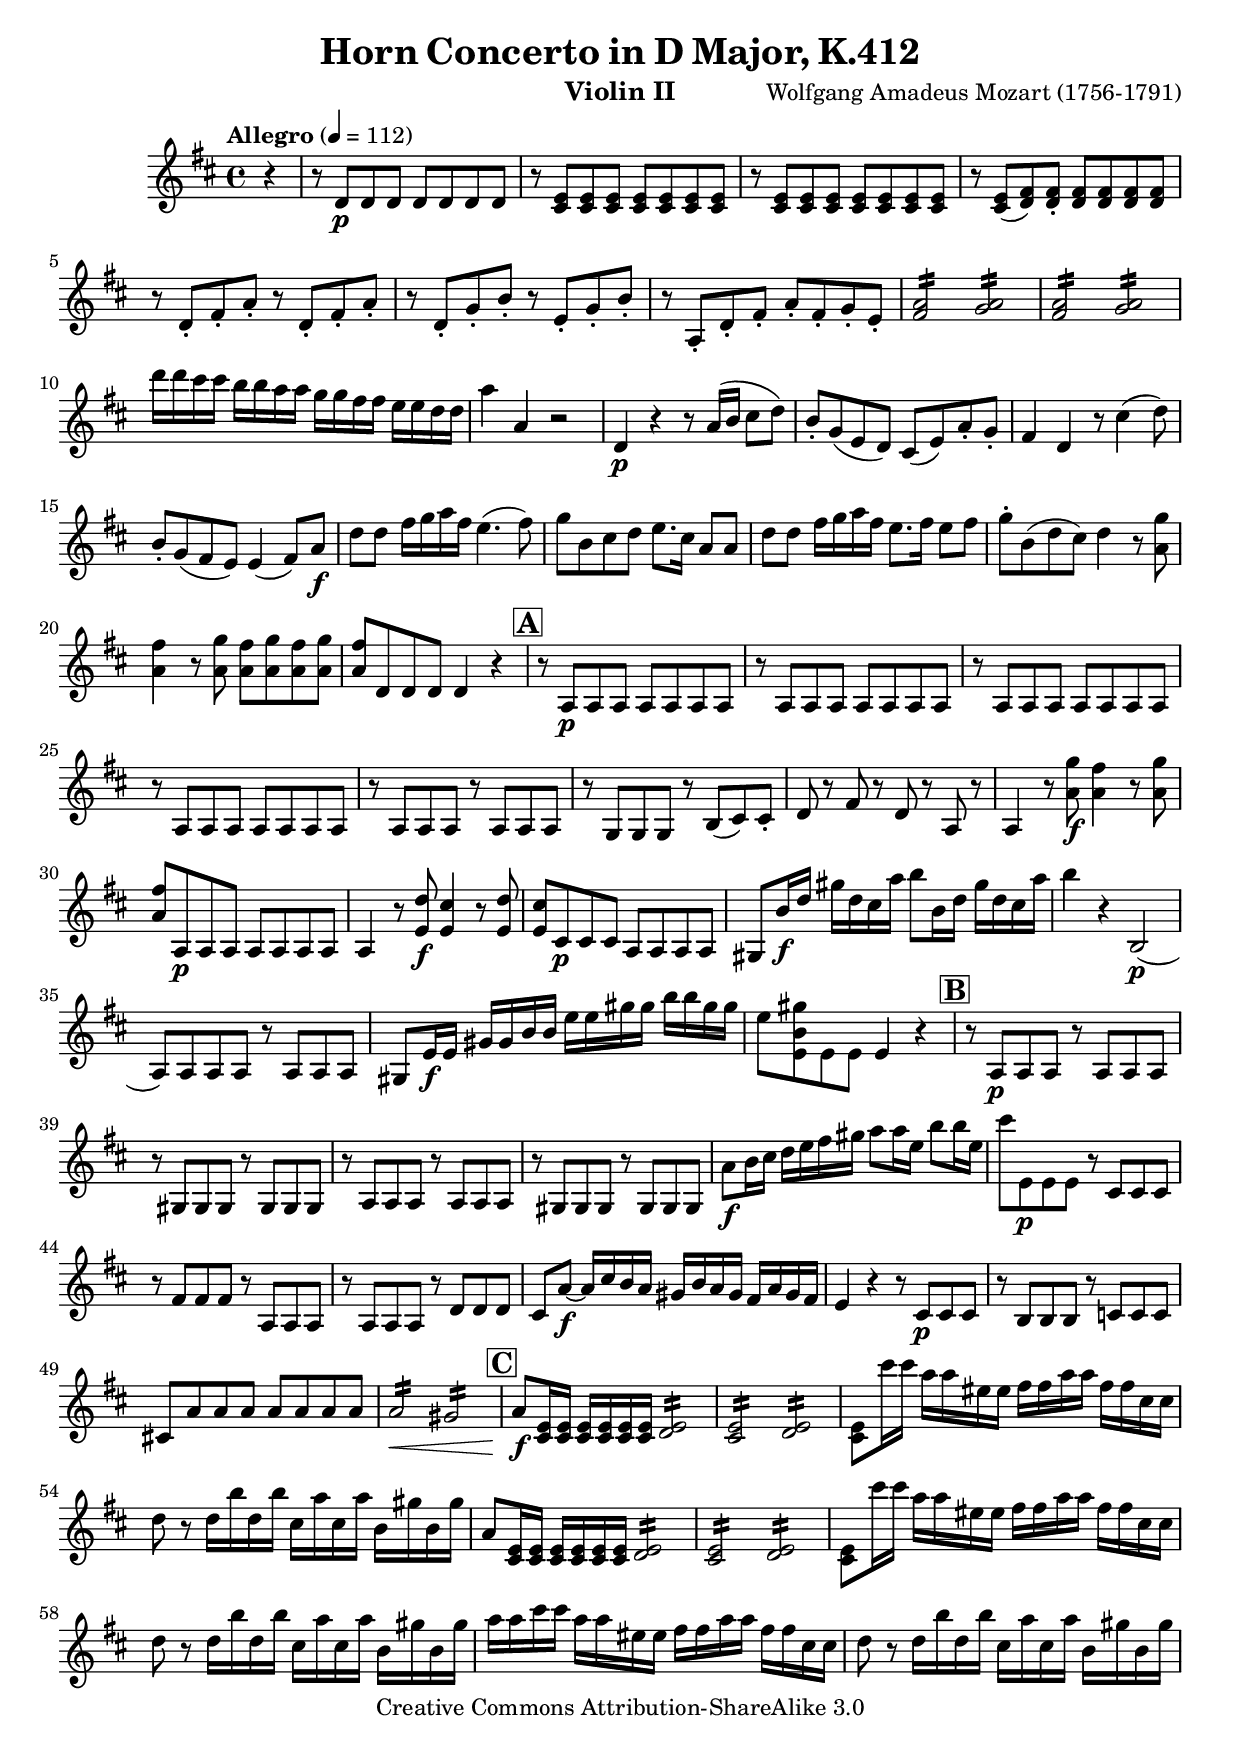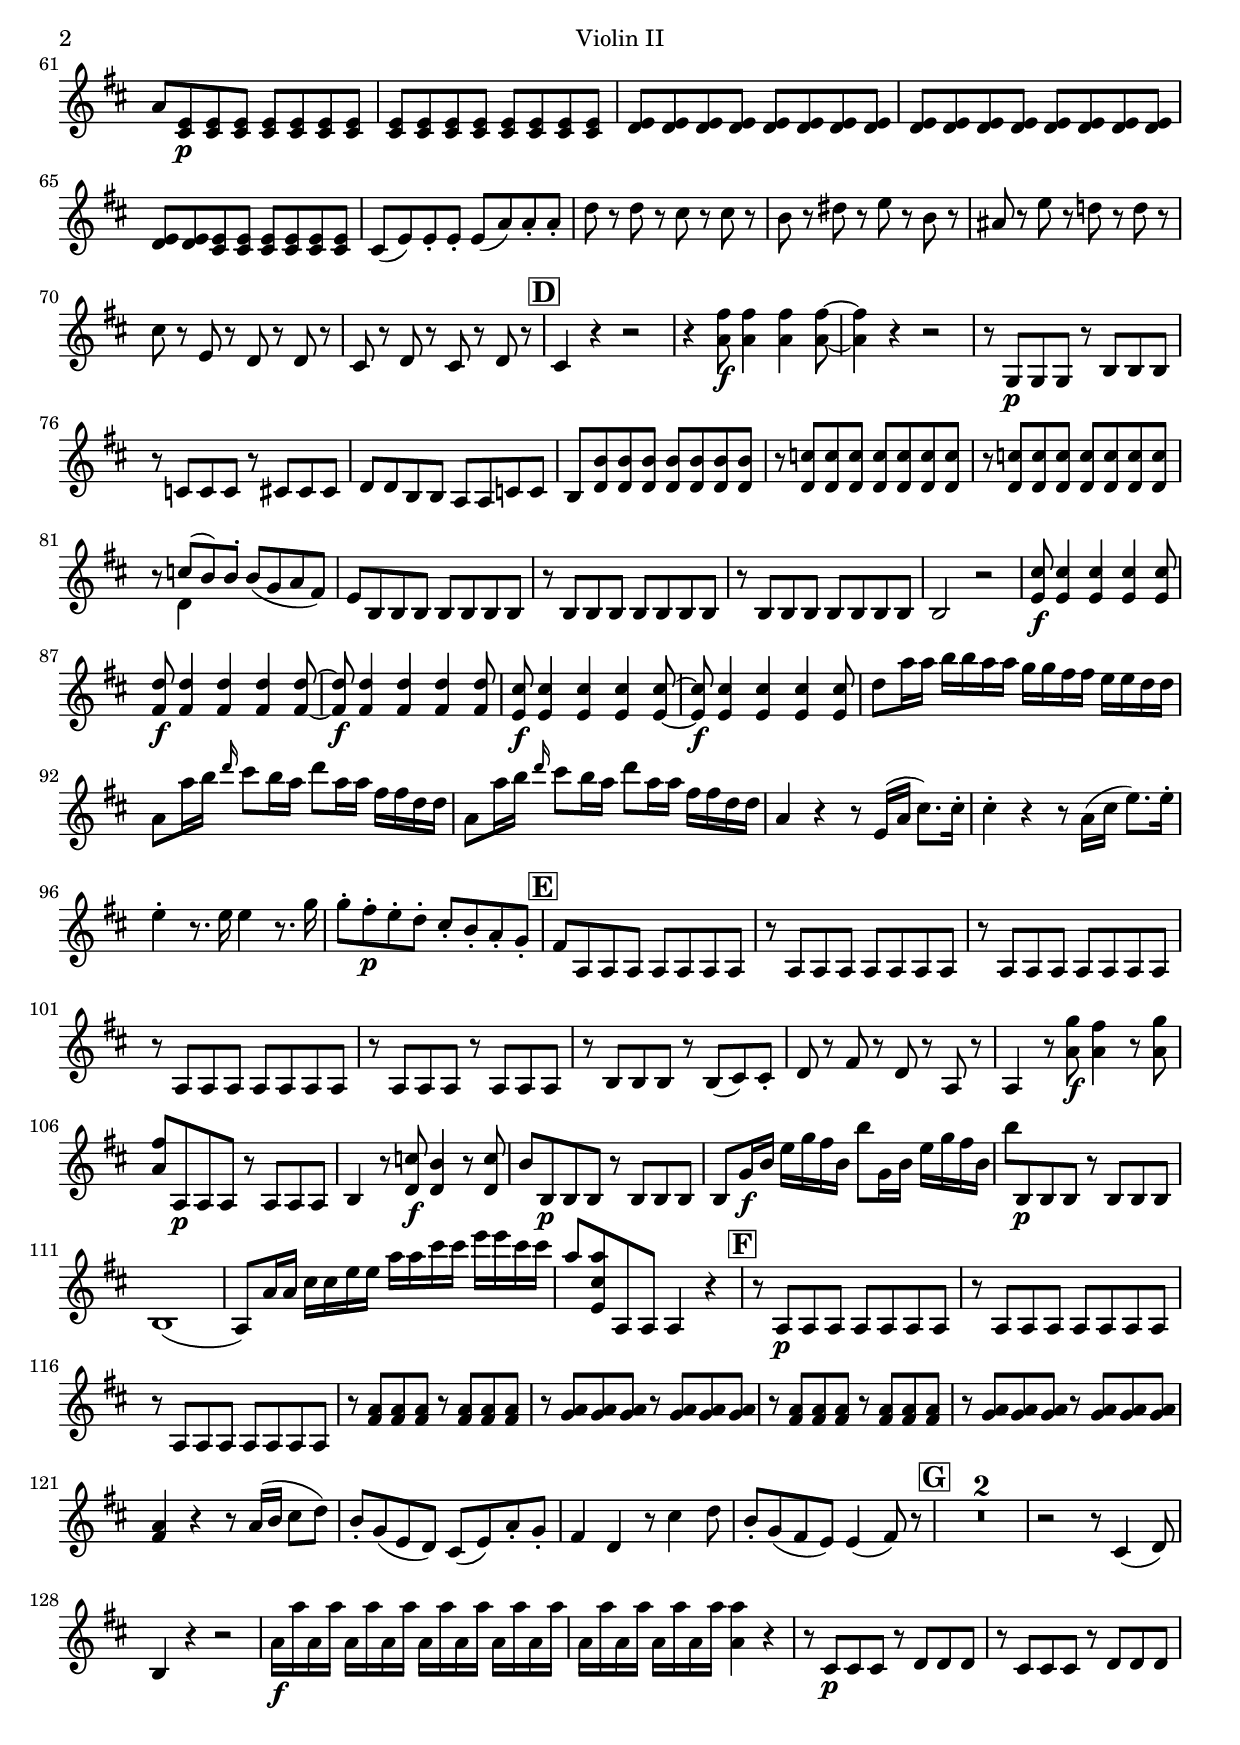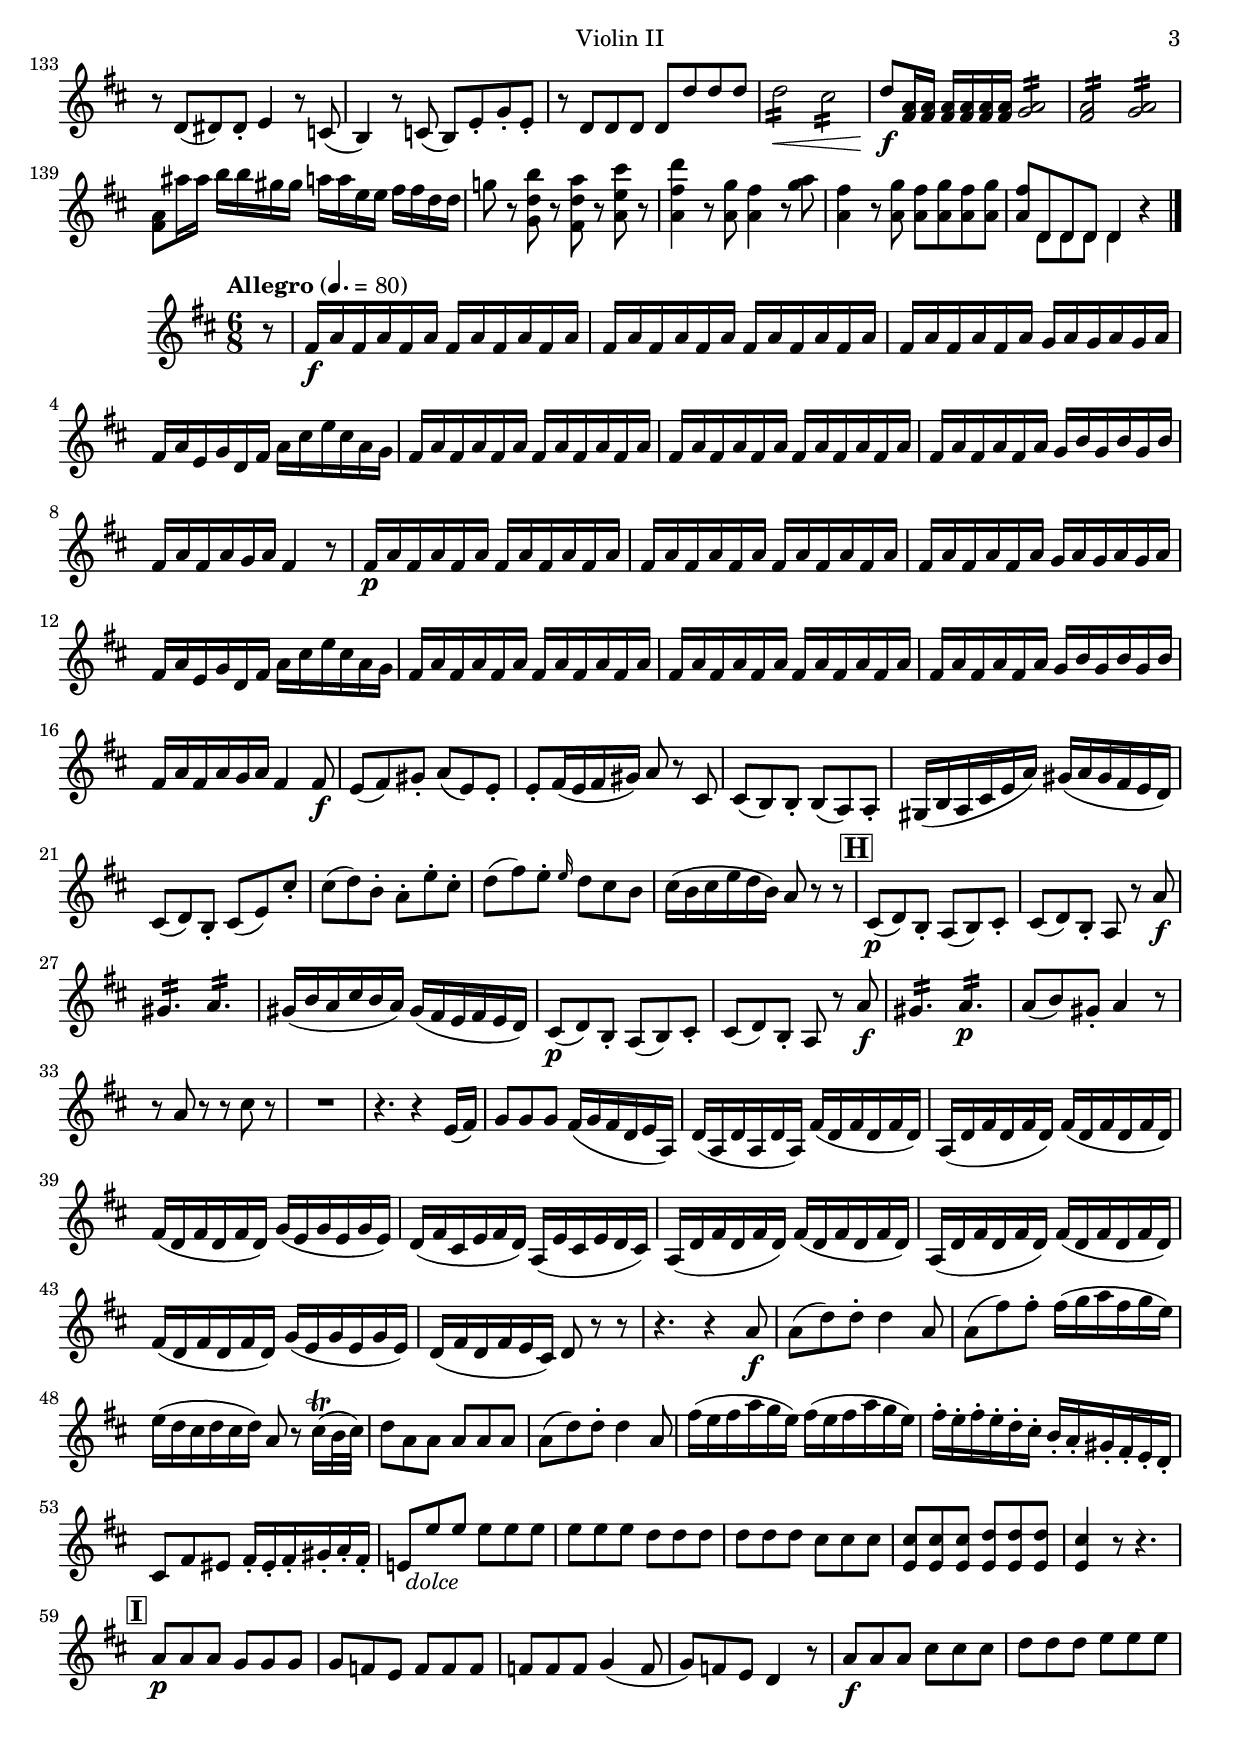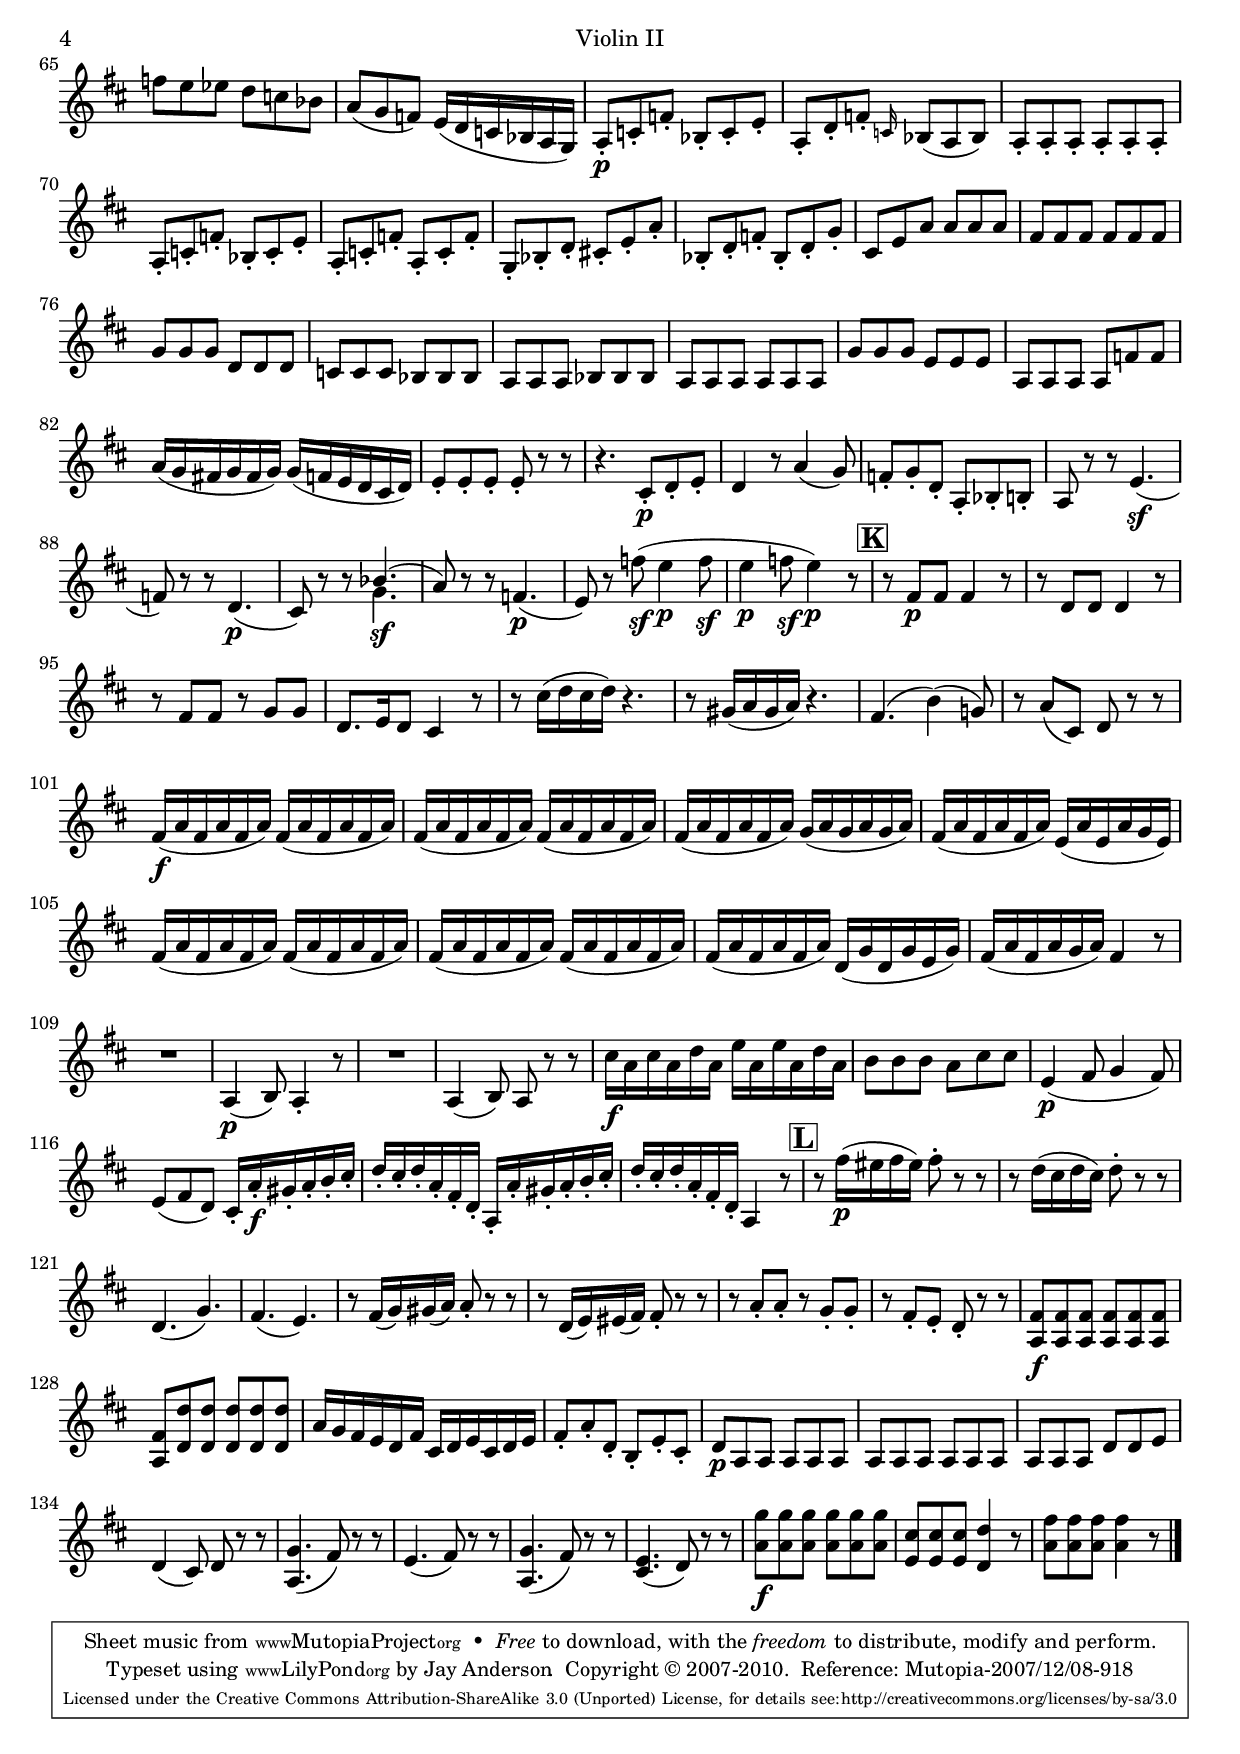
\version "2.13.10"

\include "defs.ily"
\version "2.13.10"

\include "defs.ily"

violinIIMvtI = \relative c'
{
  \key d \major
  r4
  r8 d\p d d d d d d |
  \repeat unfold 2
  {
    r8 \repeat unfold 7 <e cis> |
  }
  r8 <e cis>( <fis d>) <fis d>-. <fis d> <fis d> <fis d> <fis d> |
  r d-. fis-. a-. r d,-. fis-. a-. |
  r d,-. g-. b-. r e,-. g-. b-. |
  r a,-. d-. fis-. a-. fis-. g-. e-. |
  \repeat unfold 2
  {
    \repeat tremolo 8 <a fis>16 \repeat tremolo 8 <a g>16 |
  }
  d'16 d cis cis b b a a g g fis fis e e d d |
  a'4 a, r2 |
  d,4\p r r8 a'16( b cis8 d) |
  b-. g( e d) cis( e) a-. g-. |
  fis4 d r8 cis'4( d8) |
  b-. g( fis e) e4( fis8) a\f |
  d d fis16 g a fis e4.( fis8) |
  g b, cis d e8. cis16 a8 a |
  d d fis16 g a fis e8. fis16 e8 fis |
  g-. b,( d cis) d4 r8 <a g'> |
  <a fis'>4 r8 <a g'> <a fis'> <a g'> <a fis'> <a g'> |
  <a fis'> d, d d d4 r |
  r8 a\p a a a a a a |
  \repeat unfold 3
  {
    r8 a a a a a a a |
  }
  r8 a a a r a a a |
  r8 g g g r b( cis) cis-. |
  d r fis r d r a r |
  a4 r8 <a' g'>\f <a fis'>4 r8 <a g'> |
  <a fis'> a,8\p a a a a a a |
  a4 r8 <e' d'>\f <e cis'>4 r8 <e d'> |
  <e cis'> cis\p cis cis a a a a |
  gis8 b'16\f d gis d cis a' b8 b,16 d gis d cis a' |
  b4 r b,,2(\p |
  a8) a a a r a a a |
  gis e'16\f e gis gis b b e e gis gis b b gis gis |
  e8 <e, b' gis'> e e e4 r |
  r8 a,\p a a r a a a |
  r gis gis gis r gis gis gis |
  r8 a a a r a a a |
  r gis gis gis r gis gis gis |
  a'\f b16 cis d e fis gis a8 a16 e b'8 b16 e, |
  cis'8 e,,\p e e r cis cis cis |
  r fis fis fis r a, a a |
  r a a a r d d d |
  cis a'~\f a16 cis b a gis b a gis fis a gis fis |
  e4 r r8 cis\p cis cis |
  r b b b r c c c |
  cis a' a a a a a a |
  <<
    {\repeat tremolo 8 a16 \repeat tremolo 8 gis |}
    {s1\<}
  >>
  a8\f \repeat unfold 6 <e cis>16 \repeat tremolo 8 <e d>16 |
  \repeat tremolo 8 <e cis>16 \repeat tremolo 8 <e d>16 |
  <e cis>8 cis''16 cis a a eis eis fis fis a a fis fis cis cis |
  d8 r d16 b' d, b' cis, a' cis, a' b, gis' b, gis' |
  a,8 \repeat unfold 6 <e cis>16 \repeat tremolo 8 <e d>16 |
  \repeat tremolo 8 <e cis>16 \repeat tremolo 8 <e d>16 |
  <e cis>8 cis''16 cis a a eis eis fis fis a a fis fis cis cis |
  d8 r d16 b' d, b' cis, a' cis, a' b, gis' b, gis' |
  a a cis cis a a eis eis fis fis a a fis fis cis cis |
  d8 r d16 b' d, b' cis, a' cis, a' b, gis' b, gis' |
  a,8 <e cis>\p \repeat unfold 14 <e cis> |
  \repeat unfold 18 <e d> \repeat unfold 6 <e cis> |
  cis8( e) e-. e-. e( a) a-. a-. |
  d r d r cis r cis r |
  b r dis r e r b r |
  ais r e' r d r d r |
  cis r e, r d r d r |
  cis r d r cis r d r |
  cis4 r r2 |
  r4 <a' fis'>8\f <a fis'>4 <a fis'> <a fis'>8~ |
  <a fis'>4 r r2 |
  r8 g,\p g g r b b b |
  r c c c r cis cis cis |
  d d b b a a c c |
  b \repeat unfold 7 <d b'> |
  \repeat unfold 2
  {
    r8 \repeat unfold 7 <d c'> |
  }
  r8 << {c'( b) b-.} \\ {d,4} >> b'8( g a fis) |
  e \repeat unfold 7 b |
  \repeat unfold 2
  {
    r8 \repeat unfold 7 b |
  }
  b2 r |
  <e cis'>8\f <e cis'>4 <e cis'> <e cis'> <e cis'>8 |
  <fis d'>8\f <fis d'>4 <fis d'> <fis d'> <fis d'>8~ |
  <fis d'>8\f <fis d'>4 <fis d'> <fis d'> <fis d'>8 |
  <e cis'>8\f <e cis'>4 <e cis'> <e cis'> <e cis'>8~ |
  <e cis'>8\f <e cis'>4 <e cis'> <e cis'> <e cis'>8 |
  d'8 a'16 a b b a a g g fis fis e e d d |
  \repeat unfold 2
  {
    a8 a'16 b \grace d16 cis8 b16 a d8 a16 a fis fis d d |
  }
  a4 r r8 e16( a cis8.) cis16-. |
  cis4-. r r8 a16( cis e8.) e16-. |
  e4-. r8. e16 e4 r8. g16 |
  g8-. fis-.\p e-. d-. cis-. b-. a-. g-. |
  fis \repeat unfold 7 a, |
  \repeat unfold 3
  {
    r \repeat unfold 7 a |
  }
  r a a a r a a a |
  r b b b r b( cis) cis-. |
  d r fis r d r a r |
  a4 r8 <a' g'>\f <a fis'>4 r8 <a g'> |
  <a fis'> a,\p a a r a a a |
  b4 r8 <d c'>\f <d b'>4 r8 <d c'> |
  b' b,\p b b r b b b |
  b g'16\f b e g fis b, b'8 g,16 b e g fis b, |
  b'8 b,,\p b b r b b b |
  b1( |
  a8) a'16 a cis cis e e a a cis cis e e cis cis |
  a8 <e, cis' a'> a, a a4 r |
  r8 a\p \repeat unfold 6 a |
  \repeat unfold 2
  {
    r8 \repeat unfold 7 a |
  }
  \repeat unfold 2
  {
    \repeat unfold 2 {r8 <fis' a> <fis a> <fis a>} |
    \repeat unfold 2 {r8 <g a> <g a> <g a>} |
  }
  <fis a>4 r r8 a16( b cis8 d) |
  b-. g( e d) cis( e) a-. g-. |
  fis4 d r8 cis'4 d8 |
  b-. g( fis e) e4( fis8) r |
  R1*2 |
  r2 r8 cis4( d8) |
  b4 r r2 |
  a'16\f a' \repeat unfold 11 {a, a'} <a, a'>4 r |
  r8 cis,\p cis cis r d d d |
  r8 cis cis cis r d d d |
  r d( dis) dis-. e4 r8 c( |
  b4) r8 c( b) e-. g-. e-. |
  r d d d d d' d d |
  <<
    {\repeat tremolo 8 d16 \repeat tremolo 8 cis16 |}
    {s1\<}
  >> |
  d8\f \repeat unfold 6 <a fis>16 \repeat tremolo 8 <a g> |
  \repeat tremolo 8 <a fis>16 \repeat tremolo 8 <a g>16 |
  <a fis>8 ais'16 ais b b gis gis a a e e fis fis d d |
  g8 r <b d, g,> r <a d, fis,> r <cis e, a,> r |
  <d fis, a,>4 r8 <g, a,> <fis a,>4 r8 <g a> |
  <fis a,>4 r8 <g a,> <fis a,> <g a,> <fis a,> <g a,> |
  << {<fis a,>8 \voiceOne d, d d d4} \new Voice {s8 \voiceTwo d d d d4} >> \oneVoice r4 |
}

violinIIMvtII = \relative c'
{
  \key d \major
  r8
  <<
    {s2.*8\f | s2.*8\p |}
    {
      \repeat unfold 15 {fis16 a} \repeat unfold 3 {g a} |
      fis a e g d fis a cis e cis a g |
      \repeat unfold 15 {fis16 a} \repeat unfold 3 {g b} |
      fis a fis a g a fis4 r8 |
      \repeat unfold 15 {fis16 a} \repeat unfold 3 {g a} |
      fis a e g d fis a cis e cis a g |
      \repeat unfold 15 {fis16 a} \repeat unfold 3 {g b} |
      fis a fis a g a fis4 fis8\f |
    }
  >>

  e( fis) gis-. a( e) e-. |
  e-. fis16( e fis gis) a8 r cis, |
  cis( b) b-. b( a) a-. |
  gis16( b a cis e a) gis( a gis fis e d) |
  cis8( d) b-. cis( e) cis'-. |
  cis( d) b-. a-. e'-. cis-. |
  d( fis) e-. \grace e16 d8 cis b |
  cis16( b cis e d b) a8 r r |

  cis,8(\p d) b-. a( b) cis-. |
  cis( d) b-. a r a'\f |
  \repeat tremolo 6 gis16 \repeat tremolo 6 a16 |
  gis16( b a cis b a) gis( fis e fis e d) |
  cis8(\p d) b-. a( b) cis-. |
  cis( d) b-. a r a'\f |
  \repeat tremolo 6 gis16 \repeat tremolo 6 a16\p |
  a8( b) gis-. a4 r8 |
  r a r r cis r |
  R2. |
  r4. r4 e,16( fis) |
  g8 g g
  <<
    {\repeat unfold 16 {s16*5( s16)}}
    {
      fis16 g fis d e a, |
      \repeat unfold 3 {d a} \repeat unfold 3 {fis' d} |
      a d \repeat unfold 8 {fis d} \repeat unfold 3 {g e} |
      d fis cis e fis d a e' cis e d cis |
      a d \repeat unfold 5 {fis d} |
      a d \repeat unfold 8 {fis d} \repeat unfold 3 {g e} |
      d fis d fis e cis
    }
  >> d8 r r |

  r4. r4 a'8\f |
  a( d) d-. d4 a8 |
  a( fis') fis-. fis16( g a fis g e) |
  e16( d cis d cis d) a8 r cis16(\trill b32 cis) |
  d8 a a a a a |
  a( d) d-. d4 a8 |
  \repeat unfold 2 {fis'16( e fis a g e)} |
  <<
    {\repeat unfold 12 s16-. | s4. \repeat unfold 6 s16-. |}
    {
      fis e fis e d cis b a gis fis e d |
      cis8 fis eis fis16 eis fis gis a fis |
    }
  >>
  e8 e'\dolce e e e e |
  e e e d d d |
  d d d cis cis cis |
  \repeat unfold 3 <cis e,> \repeat unfold 3 <d e,> |
  <cis e,>4 r8 r4. |

  a8\p a a g g g |
  g f e f f f |
  f f f g4( f8 |
  g) f e d4 r8 |

  a'8\f a a cis cis cis |
  d d d e e e |
  f e ees d c bes |
  a( g f) e16( d c bes a g) |

  a8-.\p c-. f-. bes,-. c-. e-. |
  a,-. d-. f-. \grace c16 bes8( a bes) |
  \repeat unfold 6 a8-. |
  a8-. c-. f-. bes,-. c-. e-. |
  a,-. c-. f-. a,-. c-. f-. |
  g,-. bes-. d-. cis-. e-. a-. |
  bes,-. d-. f-. bes,-. d-. g-. |
  cis, e a a a a |
  \repeat unfold 6 fis |
  g g g d d d |
  c c c bes bes bes |
  a a a bes bes bes |
  \repeat unfold 6 a |

  g' g g e e e |
  a, a a a f' f |
  a16( g fis g fis g) g( f e d cis d) |
  e8-. e-. e-. e-. r r |

  r4. cis8-.\p d-. e-. |
  d4 r8 a'4( g8) |
  f8-. g-. d-. a-. bes-. b-. |
  a r r e'4.(\sf |
  f8) r r d4.(\p |
  cis8) r r << {\voiceOne bes'4.(} \new Voice {\voiceTwo g4.\sf} >> \oneVoice |
  a8) r r f4.(\p |
  e8) r f'(\sf e4\p f8\sf |
  e4\p f8\sf e4)\p r8 |
  r fis,\p fis fis4 r8 |
  r8 d d d4 r8 |
  r8 fis fis r g g |
  d8. e16 d8 cis4 r8 |
  r8 cis'16( d cis d) r4. |
  r8 gis,16( a gis a) r4. |
  fis4.( b4)( g8) |
  r8 a( cis,) d r r |
  <<
    {s2.\f}
    {\repeat unfold 15 {s16*5( s16)}}
    {
      \repeat unfold 15 {fis16 a} \repeat unfold 3 {g a} |
      \repeat unfold 3 {fis a} e a e a g e |
      \repeat unfold 15 {fis a} d, g d g e g |
      fis a fis a g a
    }
  >> fis4 r8 |

  R2. |
  a,4(\p b8) a4-. r8 |
  R2. |
  a4( b8) a r r |
  cis'16\f a cis a d a e' a, e' a, d a |
  b8 b b a cis cis |
  e,4(\p fis8 g4 fis8) |
  e8( fis d)
  <<
    {\repeat unfold 24 s16-.}
    {
      cis16-. a'\f gis a b cis |
      d cis d a fis d a a' gis a b cis |
      d cis d a fis d
    }
  >> a4 r8 |
  r8 fis''16(\p eis fis eis) fis8-. r r |
  r8 d16( cis d cis) d8-. r r |
  d,4.( g) | fis( e) |
  r8 fis16( g) gis( a) a8-. r r |
  r8 d,16( e) eis( fis) fis8-. r r |
  r a-. a-. r g-. g-. |
  r fis-. e-. d-. r r |
  <fis a,>8\f \repeat unfold 6 <fis a,> \repeat unfold 5 <d' d,> |
  a16 g fis e d fis cis d e cis d e |
  fis8-. a-. d,-. b-. e-. cis-. |

  d\p \repeat unfold 14 a8 d d e |
  d4( cis8) d8 r r |
  <g a,>4.( fis8) r r |
  e4.( fis8) r r |
  <g a,>4.( fis8) r r |
  <e cis>4.( d8) r r |
  <a' g'>\f \repeat unfold 5 <a g'> |
  \repeat unfold 3 <cis e,>8 <d d,>4 r8 |
  \repeat unfold 3 <fis a,>8 <fis a,>4 r8 |
}



instrument = "Violin II"

\book
{
  \include "header.ily"
  \score
  {
    \new Staff
    {
      << \violinIIMvtI \outlineMvtI >>
    }
  }
  \score
  {
    \new Staff
    {
      << \violinIIMvtII \outlineMvtII >>
    }
  }
}

